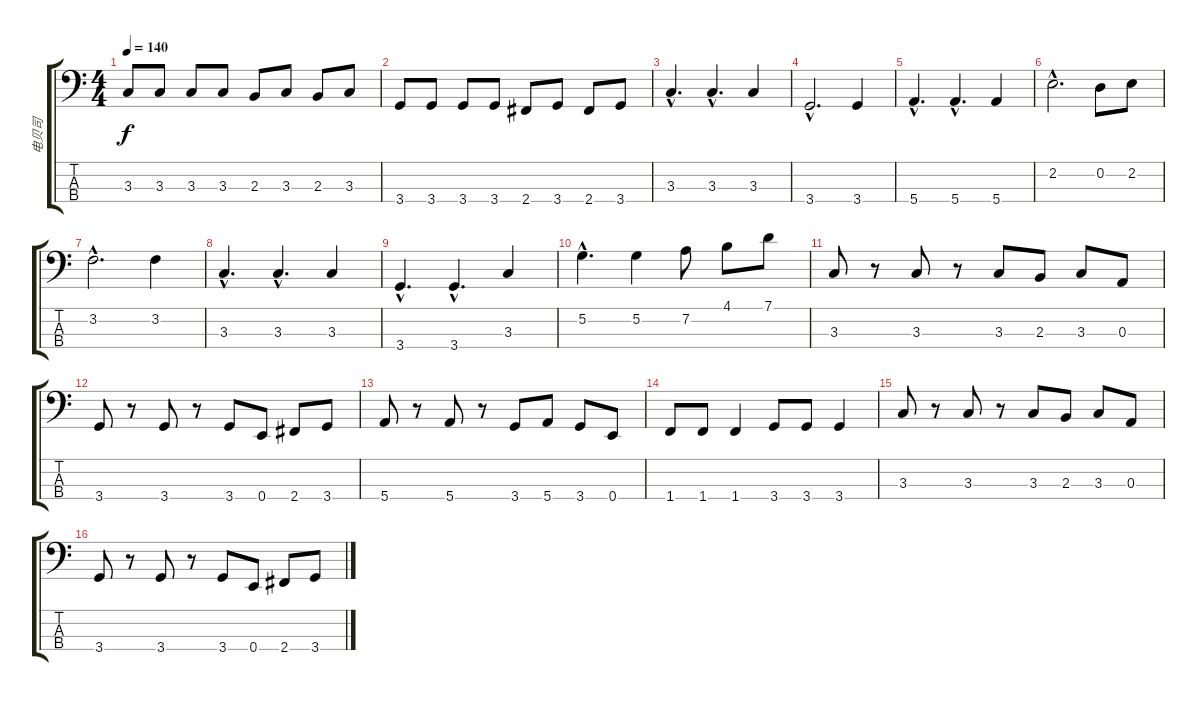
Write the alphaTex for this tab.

\track ("电贝司" "电贝司") {instrument electricbassfinger}
\staff {score tabs}
\tuning (G2 D2 A1 E1) {hide}
\ts (4 4)
\tempo 140
\clef f4
\ks c
3.3.8{dy f} 3.3.8 3.3.8 3.3.8 2.3.8 3.3.8 2.3.8 3.3.8 |
3.4.8 3.4.8 3.4.8 3.4.8 2.4.8 3.4.8 2.4.8 3.4.8 |
3.3{hac}.4{d} 3.3{hac}.4{d} 3.3.4 |
3.4{hac}.2{d} 3.4.4 |
5.4{hac}.4{d} 5.4{hac}.4{d} 5.4.4 |
2.2{hac}.2{d} 0.2.8 2.2.8 |
3.2{hac}.2{d} 3.2.4 |
3.3{hac}.4{d} 3.3{hac}.4{d} 3.3.4 |
3.4{hac}.4{d} 3.4{hac}.4{d} 3.3.4 |
5.2{hac}.4{d} 5.2.4 7.2.8 4.1.8 7.1.8 |
3.3.8 r.8 3.3.8 r.8 3.3.8 2.3.8 3.3.8 0.3.8 |
3.4.8 r.8 3.4.8 r.8 3.4.8 0.4.8 2.4.8 3.4.8 |
5.4.8 r.8 5.4.8 r.8 3.4.8 5.4.8 3.4.8 0.4.8 |
1.4.8 1.4.8 1.4.4 3.4.8 3.4.8 3.4.4 |
3.3.8 r.8 3.3.8 r.8 3.3.8 2.3.8 3.3.8 0.3.8 |
3.4.8 r.8 3.4.8 r.8 3.4.8 0.4.8 2.4.8 3.4.8
